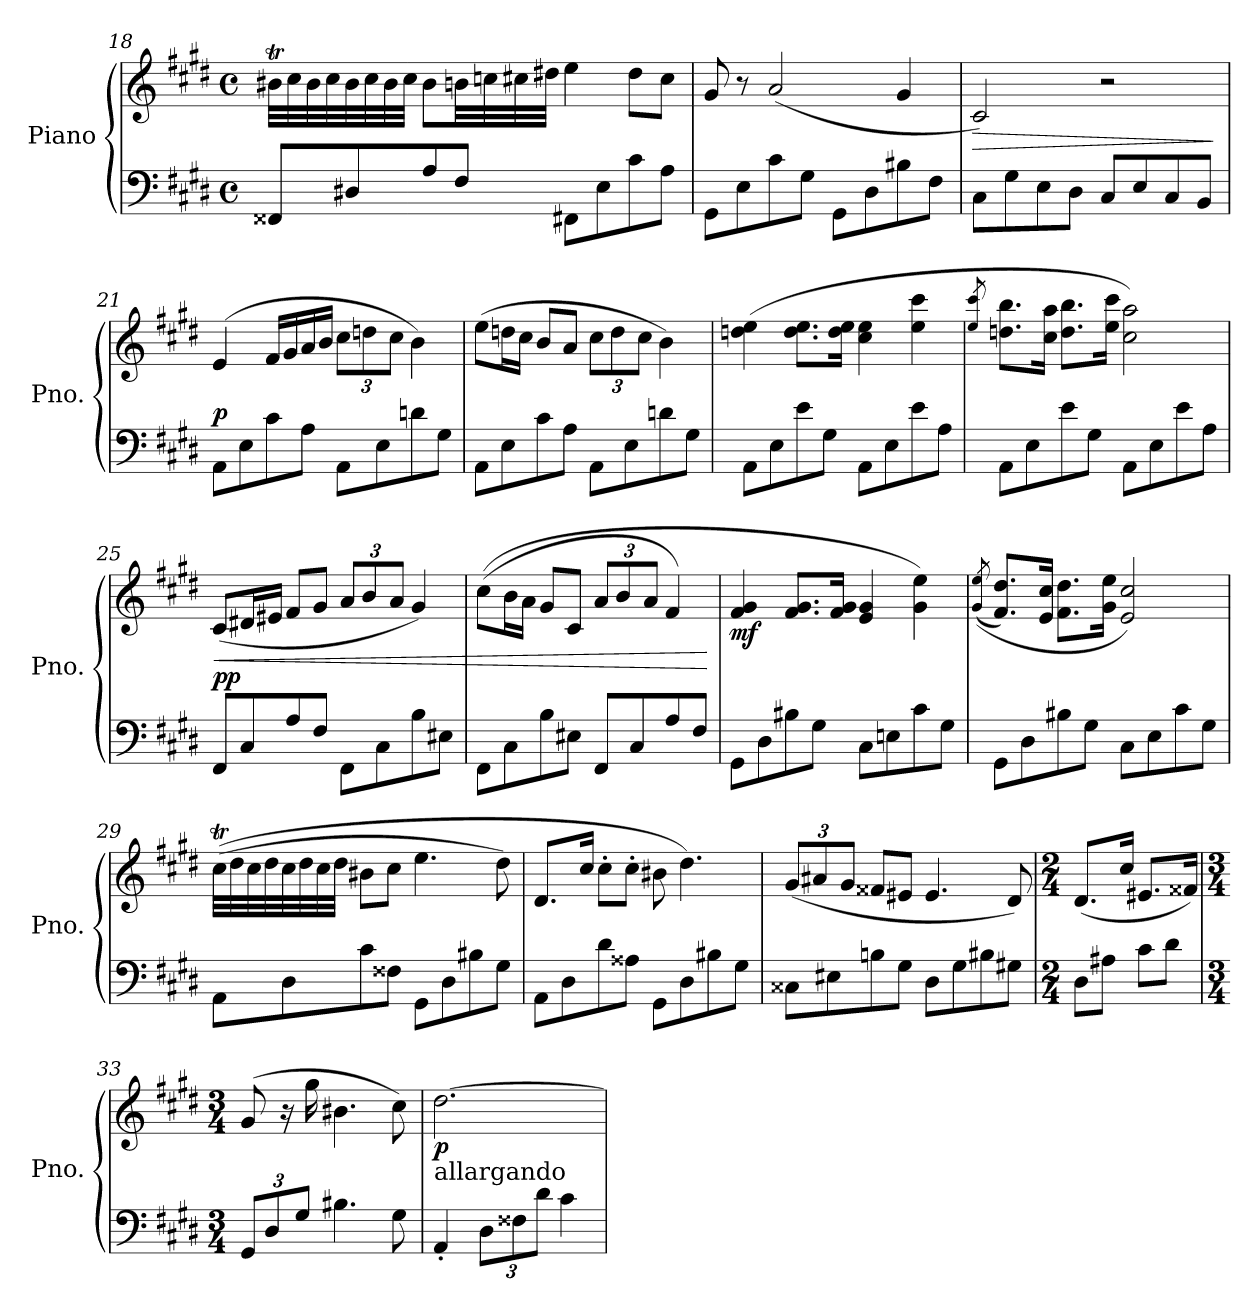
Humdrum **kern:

**kern	**kern	**dynam
*part1	*part1	*part1
*staff2	*staff1	*staff1/2
*I"Piano	*	*
*I'Pno.	*	*
*clefF4	*clefG2	*
*k[f#c#g#d#]	*k[f#c#g#d#]	*
*M4/4	*M4/4	*
*met(c)	*met(c)	*
=18	=18	=18
8FF##X/L	32b#Xt\LLL	.
.	32cc#\	.
.	32b#\	.
.	32cc#\	.
8D#X/	32b#\	.
.	32cc#\	.
.	32b#\	.
.	32cc#\JJJ	.
8A/	8b#\L	.
8F#/J	32bn\LL	.
.	32ccn\	.
.	32cc#X\	.
.	32dd#X\JJJ	.
8FF#X\L	4ee\	.
8E\	.	.
8c#\	8dd#\L	.
8A\J	8cc#\J	.
=19	=19	=19
8GG#\L	8g#/	.
8E\	8r	.
8c#\	(<2a/	.
8G#\J	.	.
8GG#\L	.	.
8D#\	.	.
8B#X\	4g#/	.
8F#\J	.	.
=20	=20	=20
!	!	!LO:HP:b
8C#\L	2c#/)	>
8G#\	.	.
8E\	.	.
8D#\J	.	.
8C#/L	2r	.
8E/	.	.
8C#/	.	.
8BB/J	.	.
.	.	]
=21	=21	=21
!	!	!LO:DY:a=2
8AA\L	(>4e/	p
8E\	.	.
8c#\	16f#/LL	.
.	16g#/	.
8A\J	16a/	.
.	16b/JJ	.
*	*Xbrackettup	*
8AA\L	12cc#\L	.
.	12ddn\	.
8E\	.	.
.	12cc#\J	.
8dn\	4b\)	.
8G#\J	.	.
=22	=22	=22
8AA\L	(>8ee\L	.
8E\	16ddn\L	.
.	16cc#\JJ	.
8c#\	8b/L	.
8A\J	8a/J	.
8AA\L	12cc#\L	.
.	12dd\	.
8E\	.	.
.	12cc#\J	.
8dn\	4b\)	.
8G#\J	.	.
=23	=23	=23
8AA\L	(>4ddn\ 4ee\	.
8E\	.	.
8e\	8.dd\ 8.ee\L	.
8G#\J	.	.
.	16dd\ 16ee\Jk	.
8AA\L	4cc#\ 4ee\	.
8E\	.	.
8e\	4ee\ 4ccc#\	.
8A\J	.	.
=24	=24	=24
.	8qee/ 8qccc#/	.
8AA\L	8.ddn\ 8.bb\L	.
8E\	.	.
.	16cc#\ 16aa\Jk	.
8e\	8.dd\ 8.bb\L	.
8G#\J	.	.
.	16ee\ 16ccc#\Jk	.
8AA\L	2cc#\ 2aa\)	.
8E\	.	.
8e\	.	.
8A\J	.	.
=25	=25	=25
!	!	!LO:HP:b
!	!	!LO:DY:n=1:a=2
8FF#/L	(<8c#/L	< pp
8C#/	16d#X/L	.
.	16e#X/JJ	.
8A/	8f#/L	.
8F#/J	8g#/J	.
8FF#\L	12a/L	.
.	12b/	.
8C#\	.	.
.	12a/J	.
8B\	4g#/)	.
8E#X\J	.	.
=26	=26	=26
8FF#\L	(>(>8cc#\L	.
8C#\	16b\L	.
.	16a\JJ	.
8B\	8g#/L	.
8E#X\J	8c#/J	.
8FF#/L	12a/L	.
.	12b/	.
8C#/	.	.
.	12a/J	.
8A/	4f#/)	.
8F#/J	.	.
.	.	[
=27	=27	=27
!	!	!LO:DY:b
8GG#\L	4f#/ 4g#/	mf
8D#\	.	.
8B#X\	8.f#/ 8.g#/L	.
8G#\J	.	.
.	16f#/ 16g#/Jk	.
8C#\L	4e/ 4g#/	.
8En\	.	.
8c#\	4g#\ 4ee\)	.
8G#\J	.	.
=28	=28	=28
.	(<(>8qg#/ 8qee/	.
8GG#\L	8.f#/ 8.dd#/L)	.
8D#\	.	.
.	16e/ 16cc#/Jk	.
8B#X\	8.f#\ 8.dd#\L	.
8G#\J	.	.
.	16g#\ 16ee\Jk	.
8C#\L	2e/ 2cc#/)	.
8E\	.	.
8c#\	.	.
8G#\J	.	.
=29	=29	=29
8AA\L	(>(>32cc#T\LLL	.
.	32dd#\	.
.	32cc#\	.
.	32dd#\	.
8D#\	32cc#\	.
.	32dd#\	.
.	32cc#\	.
.	32dd#\JJJ	.
8c#\	8b#X\L	.
8F##X\J	8cc#\J	.
8GG#\L	4.ee\	.
8D#\	.	.
8B#X\	.	.
8G#\J	8dd#\)	.
=30	=30	=30
8AA\L	8.d#/L	.
8D#\	.	.
.	16cc#/Jk	.
8d#\	8cc#'\L	.
8A##X\J	8cc#'\J	.
8GG#\L	8b#X\	.
8D#\	4.dd#\)	.
8B#X\	.	.
8G#\J	.	.
=31	=31	=31
8C##X\L	(<12g#/L	.
.	12a#X/	.
8E#X\	.	.
.	12g#/J	.
8Bn\	8f##X/L	.
8G#\J	8e#X/J	.
8D#\L	4.e#/	.
8G#\	.	.
8B#X\	.	.
8G#X\J	8d#/)	.
=32	=32	=32
*M2/4	*M2/4	*
8D#\L	(<8.d#/L	.
8A#X\J	.	.
.	16cc#/Jk	.
8c#\L	8.e#X/L	.
8d#\J	.	.
.	16f##X/Jk)	.
=33	=33	=33
*M3/4	*M3/4	*
*Xbrackettup	*	*
12GG#/L	(>8g#/	.
12D#/	.	.
.	16r	.
12G#/J	.	.
.	16gg#\	.
4.B#X\	4.b#X\	.
8G#\	8cc#\)	.
=34	=34	=34
!LO:TX:a:t=allargando	!	!
!	!	!LO:DY:b
4AA'/	[2.dd#\	p
12D#\L	.	.
12F##X\	.	.
12d#\J	.	.
4c#\	.	.
=	=	=
*-	*-	*-
